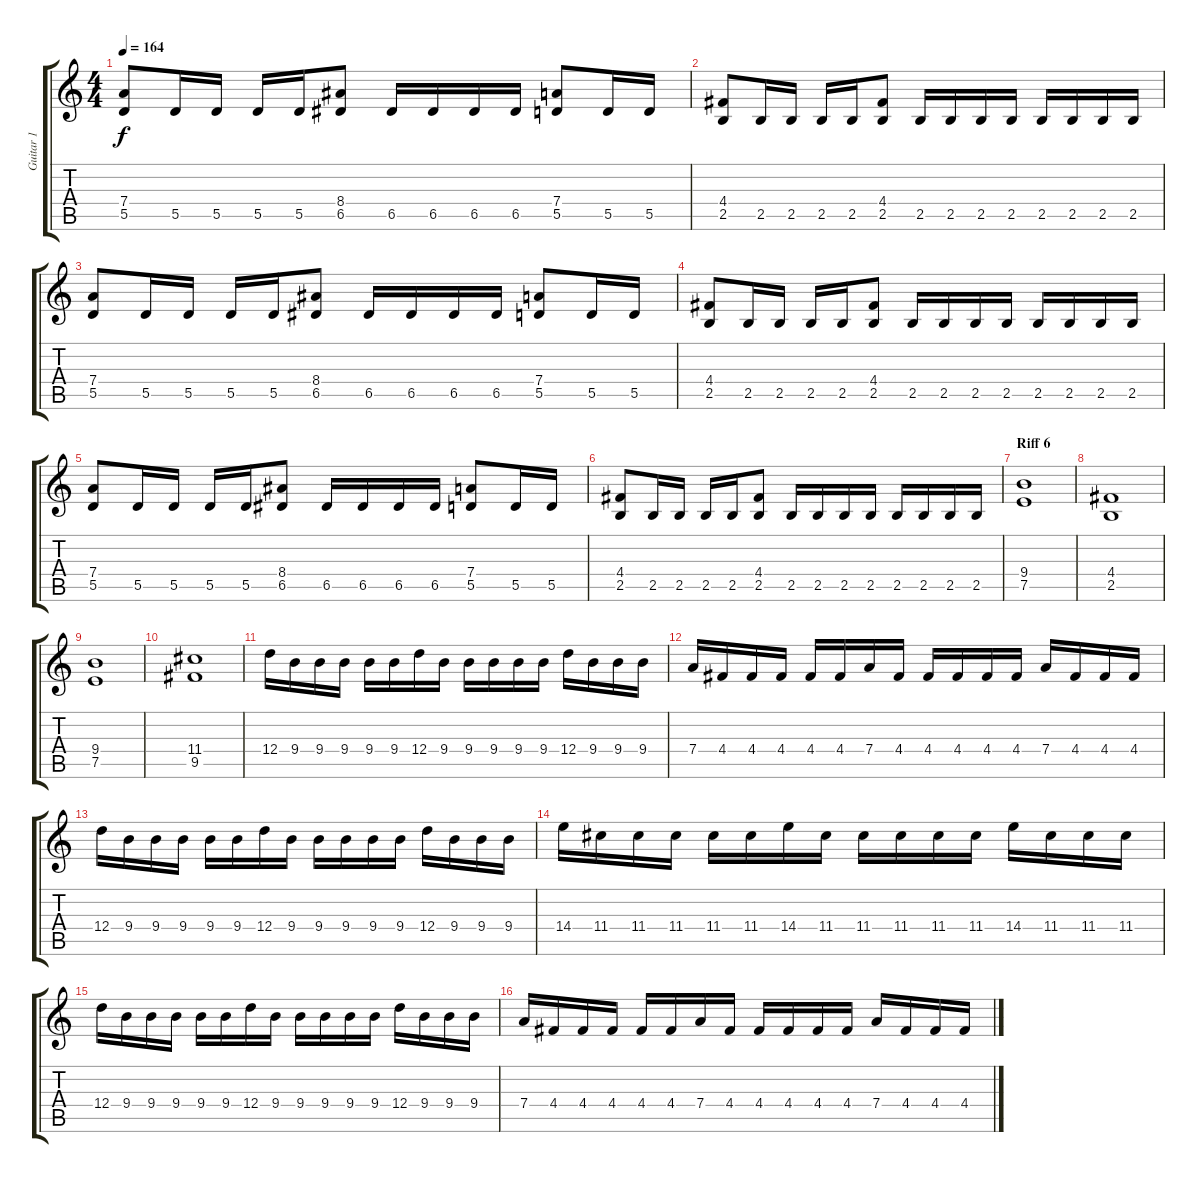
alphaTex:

\track ("Guitar 1" "Guitar 1") {instrument distortionguitar}
\staff {score tabs}
\tuning (E4 B3 G3 D3 A2 E2) {hide}
\ts (4 4)
\tempo 164
\clef g2
\ks c
(7.4 5.5).8{dy f} 5.5.16 5.5.16 5.5.16 5.5.16 (8.4 6.5).8 6.5.16 6.5.16 6.5.16 6.5.16 (7.4 5.5).8 5.5.16 5.5.16 |
(4.4 2.5).8 2.5.16 2.5.16 2.5.16 2.5.16 (4.4 2.5).8 2.5.16 2.5.16 2.5.16 2.5.16 2.5.16 2.5.16 2.5.16 2.5.16 |
(7.4 5.5).8 5.5.16 5.5.16 5.5.16 5.5.16 (8.4 6.5).8 6.5.16 6.5.16 6.5.16 6.5.16 (7.4 5.5).8 5.5.16 5.5.16 |
(4.4 2.5).8 2.5.16 2.5.16 2.5.16 2.5.16 (4.4 2.5).8 2.5.16 2.5.16 2.5.16 2.5.16 2.5.16 2.5.16 2.5.16 2.5.16 |
(7.4 5.5).8 5.5.16 5.5.16 5.5.16 5.5.16 (8.4 6.5).8 6.5.16 6.5.16 6.5.16 6.5.16 (7.4 5.5).8 5.5.16 5.5.16 |
(4.4 2.5).8 2.5.16 2.5.16 2.5.16 2.5.16 (4.4 2.5).8 2.5.16 2.5.16 2.5.16 2.5.16 2.5.16 2.5.16 2.5.16 2.5.16 |
\section ("" "Riff 6")
(9.4 7.5).1 |
(4.4 2.5).1 |
(9.4 7.5).1 |
(11.4 9.5).1 |
12.4.16 9.4.16 9.4.16 9.4.16 9.4.16 9.4.16 12.4.16 9.4.16 9.4.16 9.4.16 9.4.16 9.4.16 12.4.16 9.4.16 9.4.16 9.4.16 |
7.4.16 4.4.16 4.4.16 4.4.16 4.4.16 4.4.16 7.4.16 4.4.16 4.4.16 4.4.16 4.4.16 4.4.16 7.4.16 4.4.16 4.4.16 4.4.16 |
12.4.16 9.4.16 9.4.16 9.4.16 9.4.16 9.4.16 12.4.16 9.4.16 9.4.16 9.4.16 9.4.16 9.4.16 12.4.16 9.4.16 9.4.16 9.4.16 |
14.4.16 11.4.16 11.4.16 11.4.16 11.4.16 11.4.16 14.4.16 11.4.16 11.4.16 11.4.16 11.4.16 11.4.16 14.4.16 11.4.16 11.4.16 11.4.16 |
12.4.16 9.4.16 9.4.16 9.4.16 9.4.16 9.4.16 12.4.16 9.4.16 9.4.16 9.4.16 9.4.16 9.4.16 12.4.16 9.4.16 9.4.16 9.4.16 |
7.4.16 4.4.16 4.4.16 4.4.16 4.4.16 4.4.16 7.4.16 4.4.16 4.4.16 4.4.16 4.4.16 4.4.16 7.4.16 4.4.16 4.4.16 4.4.16
